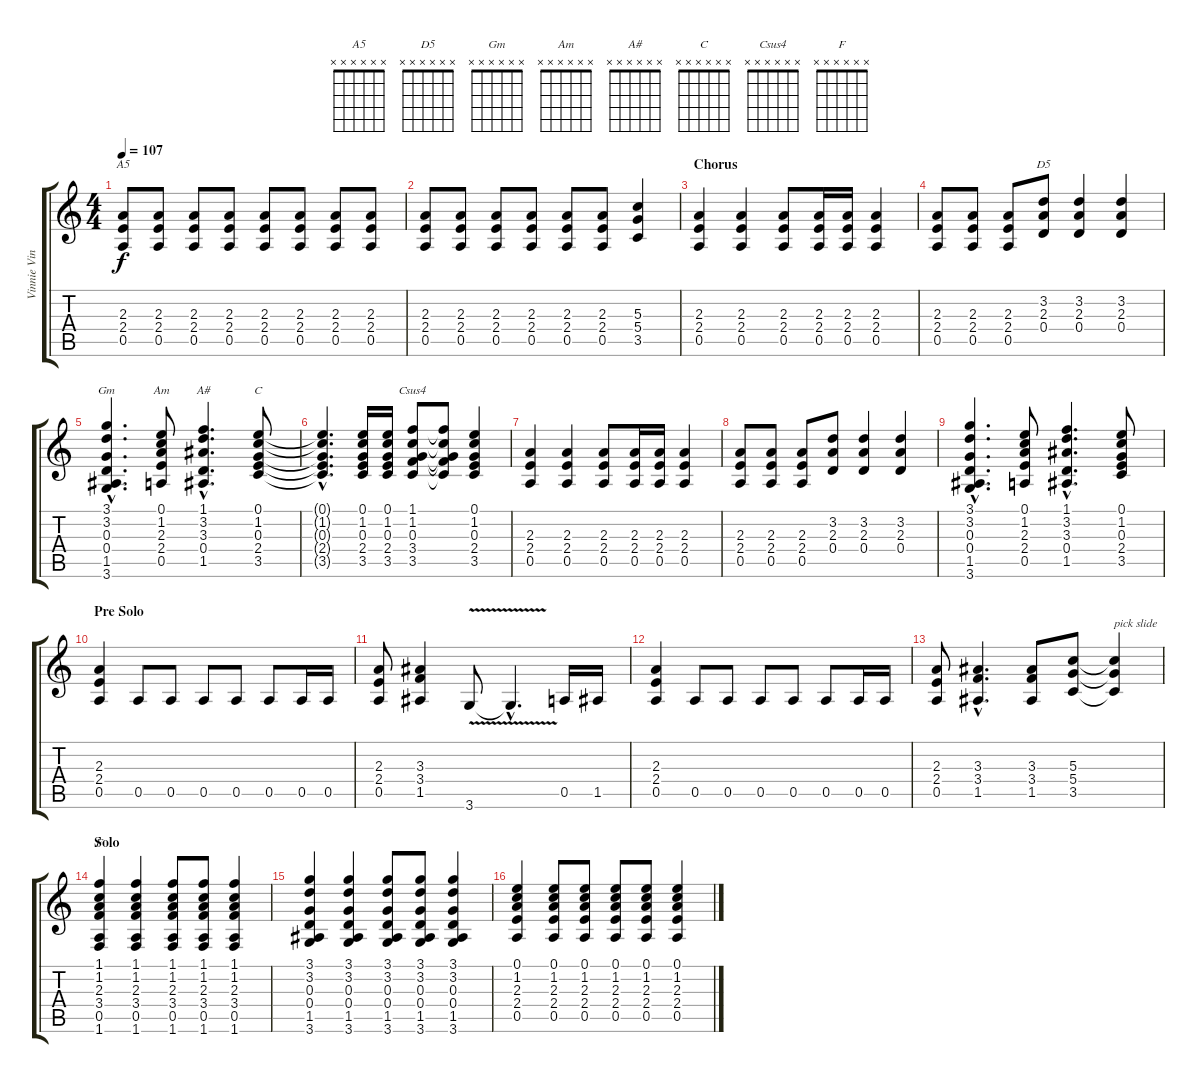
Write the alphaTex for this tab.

\track ("Vinnie Vincent - guitar (rhythm 1)" "Vinnie Vin") {instrument distortionguitar}
\staff {score tabs}
\tuning (E4 B3 G3 D3 A2 E2) {hide}
\chord ("A5" x x x x x x)
\chord ("D5" x x x x x x)
\chord ("Gm" x x x x x x)
\chord ("Am" x x x x x x)
\chord ("A#" x x x x x x)
\chord ("C" x x x x x x)
\chord ("Csus4" x x x x x x)
\chord ("F" x x x x x x)
\ts (4 4)
\tempo 107
\clef g2
\ks c
(2.3 2.4 0.5).8{ch "A5" dy f} (2.3 2.4 0.5).8 (2.3 2.4 0.5).8 (2.3 2.4 0.5).8 (2.3 2.4 0.5).8 (2.3 2.4 0.5).8 (2.3 2.4 0.5).8 (2.3 2.4 0.5).8 |
(2.3 2.4 0.5).8 (2.3 2.4 0.5).8 (2.3 2.4 0.5).8 (2.3 2.4 0.5).8 (2.3 2.4 0.5).8 (2.3 2.4 0.5).8 (5.3 5.4 3.5).4 |
\section ("" "Chorus")
(2.3 2.4 0.5).4 (2.3 2.4 0.5).4 (2.3 2.4 0.5).8 (2.3 2.4 0.5).16 (2.3 2.4 0.5).16 (2.3 2.4 0.5).4 |
(2.3 2.4 0.5).8 (2.3 2.4 0.5).8 (2.3 2.4 0.5).8 (3.2 2.3 0.4).8{ch "D5"} (3.2 2.3 0.4).4 (3.2 2.3 0.4).4 |
(3.1{hac} 3.2{hac} 0.3{hac} 0.4{hac} 1.5{hac} 3.6{hac}).4{d ch "Gm"} (0.1 1.2 2.3 2.4 0.5).8{ch "Am"} (1.1{hac} 3.2{hac} 3.3{hac} 0.4{hac} 1.5{hac}).4{d ch "A#"} (0.1 1.2 0.3 2.4 3.5).8{ch "C"} |
(0.1{hac t} 1.2{hac t} 0.3{hac t} 2.4{hac t} 3.5{hac t}).4{d} (0.1 1.2 0.3 2.4 3.5).16 (0.1 1.2 0.3 2.4 3.5).16 (1.1 1.2 0.3 3.4 3.5).8{ch "Csus4"} (1.1{t} 1.2{t} 0.3{t} 3.4{t} 3.5{t}).8 (0.1 1.2 0.3 2.4 3.5).4 |
(2.3 2.4 0.5).4 (2.3 2.4 0.5).4 (2.3 2.4 0.5).8 (2.3 2.4 0.5).16 (2.3 2.4 0.5).16 (2.3 2.4 0.5).4 |
(2.3 2.4 0.5).8 (2.3 2.4 0.5).8 (2.3 2.4 0.5).8 (3.2 2.3 0.4).8 (3.2 2.3 0.4).4 (3.2 2.3 0.4).4 |
(3.1{hac} 3.2{hac} 0.3{hac} 0.4{hac} 1.5{hac} 3.6{hac}).4{d} (0.1 1.2 2.3 2.4 0.5).8 (1.1{hac} 3.2{hac} 3.3{hac} 0.4{hac} 1.5{hac}).4{d} (0.1 1.2 0.3 2.4 3.5).8 |
\section ("" "Pre Solo")
(2.3 2.4 0.5).4 0.5.8 0.5.8 0.5.8 0.5.8 0.5.8 0.5.16 0.5.16 |
(2.3 2.4 0.5).8 (3.3 3.4 1.5).4 3.6{v}.8 3.6{hac t}.4{d} 0.5.16 1.5.16 |
(2.3 2.4 0.5).4 0.5.8 0.5.8 0.5.8 0.5.8 0.5.8 0.5.16 0.5.16 |
(2.3 2.4 0.5).8 (3.3{hac} 3.4{hac} 1.5{hac}).4{d} (3.3 3.4 1.5).8 (5.3 5.4 3.5).8 (5.3{t} 5.4{t} 3.5{t}).4{txt "pick slide"} |
\section ("" "Solo")
(1.1 1.2 2.3 3.4 0.5 1.6).4{ch "F" volume 11} (1.1 1.2 2.3 3.4 0.5 1.6).4 (1.1 1.2 2.3 3.4 0.5 1.6).8 (1.1 1.2 2.3 3.4 0.5 1.6).8 (1.1 1.2 2.3 3.4 0.5 1.6).4 |
(3.1 3.2 0.3 0.4 1.5 3.6).4 (3.1 3.2 0.3 0.4 1.5 3.6).4 (3.1 3.2 0.3 0.4 1.5 3.6).8 (3.1 3.2 0.3 0.4 1.5 3.6).8 (3.1 3.2 0.3 0.4 1.5 3.6).4 |
(0.1 1.2 2.3 2.4 0.5).4 (0.1 1.2 2.3 2.4 0.5).8 (0.1 1.2 2.3 2.4 0.5).8 (0.1 1.2 2.3 2.4 0.5).8 (0.1 1.2 2.3 2.4 0.5).8 (0.1 1.2 2.3 2.4 0.5).4
